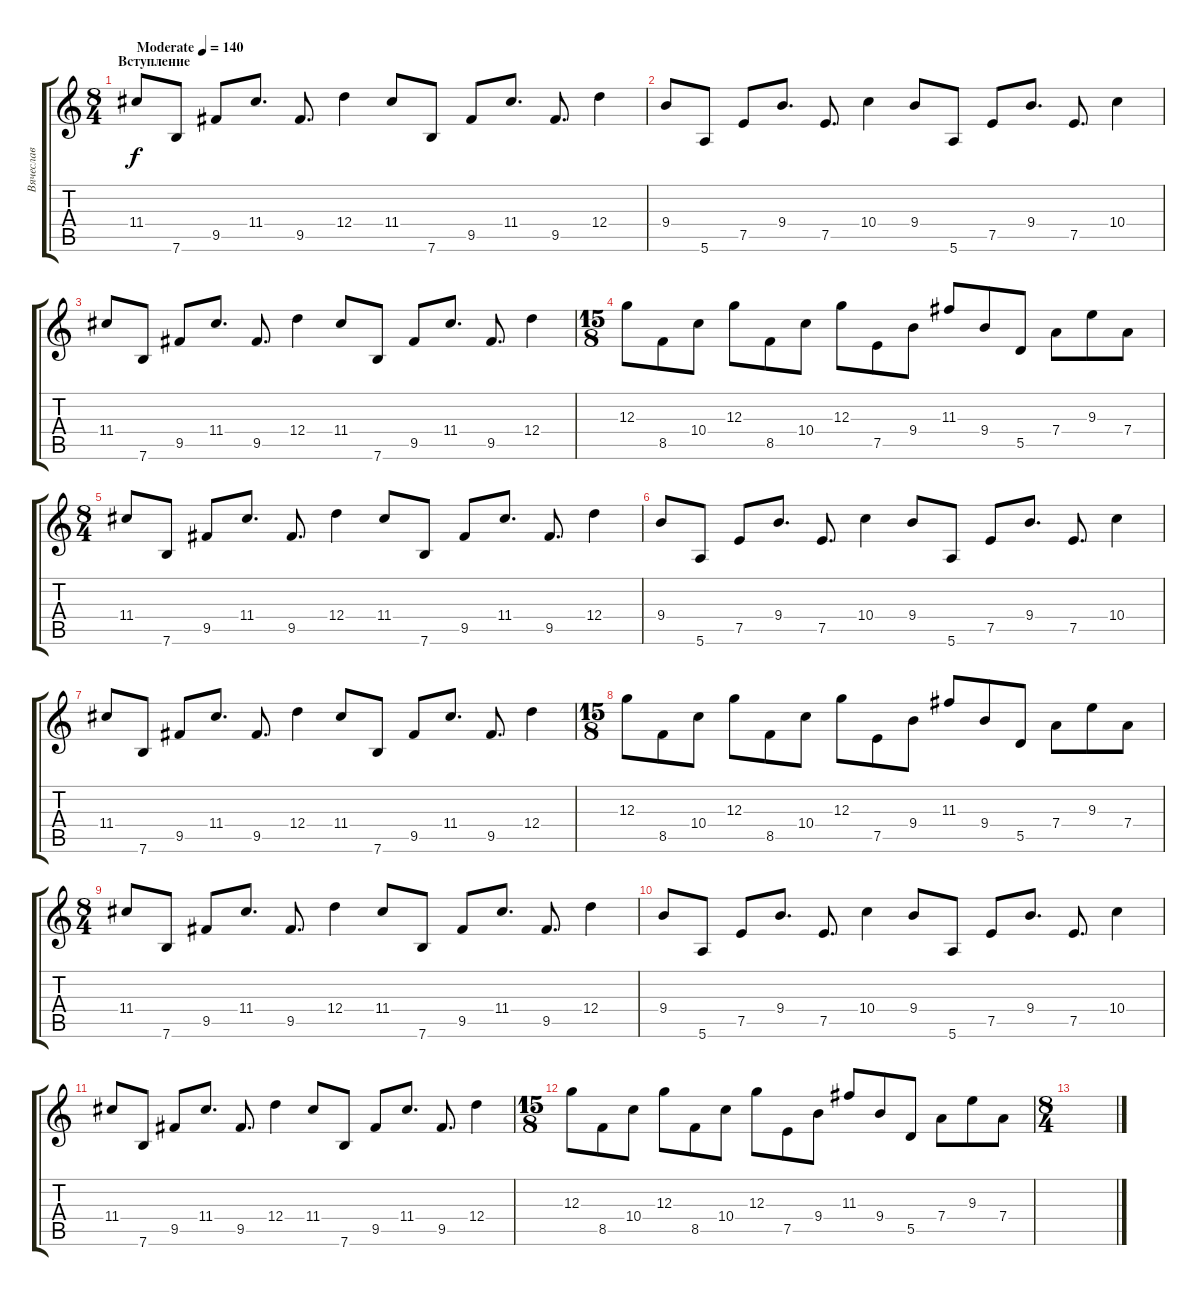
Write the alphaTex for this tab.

\track ("Вячеслав" "Вячеслав") {instrument acousticguitarsteel}
\staff {score tabs}
\tuning (E4 B3 G3 D3 A2 E2) {hide}
\ts (8 4)
\section ("" "Вступление")
\tempo (140 "Moderate")
\clef g2
\ks c
11.4.8{dy f instrument acousticguitarsteel} 7.6.8 9.5.8 11.4.8{d} 9.5.8{d} 12.4.4 11.4.8 7.6.8 9.5.8 11.4.8{d} 9.5.8{d} 12.4.4 |
9.4.8 5.6.8 7.5.8 9.4.8{d} 7.5.8{d} 10.4.4 9.4.8 5.6.8 7.5.8 9.4.8{d} 7.5.8{d} 10.4.4 |
11.4.8 7.6.8 9.5.8 11.4.8{d} 9.5.8{d} 12.4.4 11.4.8 7.6.8 9.5.8 11.4.8{d} 9.5.8{d} 12.4.4 |
\ts (15 8)
12.3.8 8.5.8 10.4.8 12.3.8 8.5.8 10.4.8 12.3.8 7.5.8 9.4.8 11.3.8 9.4.8 5.5.8 7.4.8 9.3.8 7.4.8 |
\ts (8 4)
11.4.8 7.6.8 9.5.8 11.4.8{d} 9.5.8{d} 12.4.4 11.4.8 7.6.8 9.5.8 11.4.8{d} 9.5.8{d} 12.4.4 |
9.4.8 5.6.8 7.5.8 9.4.8{d} 7.5.8{d} 10.4.4 9.4.8 5.6.8 7.5.8 9.4.8{d} 7.5.8{d} 10.4.4 |
11.4.8 7.6.8 9.5.8 11.4.8{d} 9.5.8{d} 12.4.4 11.4.8 7.6.8 9.5.8 11.4.8{d} 9.5.8{d} 12.4.4 |
\ts (15 8)
12.3.8 8.5.8 10.4.8 12.3.8 8.5.8 10.4.8 12.3.8 7.5.8 9.4.8 11.3.8 9.4.8 5.5.8 7.4.8 9.3.8 7.4.8 |
\ts (8 4)
11.4.8 7.6.8 9.5.8 11.4.8{d} 9.5.8{d} 12.4.4 11.4.8 7.6.8 9.5.8 11.4.8{d} 9.5.8{d} 12.4.4 |
9.4.8 5.6.8 7.5.8 9.4.8{d} 7.5.8{d} 10.4.4 9.4.8 5.6.8 7.5.8 9.4.8{d} 7.5.8{d} 10.4.4 |
11.4.8 7.6.8 9.5.8 11.4.8{d} 9.5.8{d} 12.4.4 11.4.8 7.6.8 9.5.8 11.4.8{d} 9.5.8{d} 12.4.4 |
\ts (15 8)
12.3.8 8.5.8 10.4.8 12.3.8 8.5.8 10.4.8 12.3.8 7.5.8 9.4.8 11.3.8 9.4.8 5.5.8 7.4.8 9.3.8 7.4.8 |
\ts (8 4)
